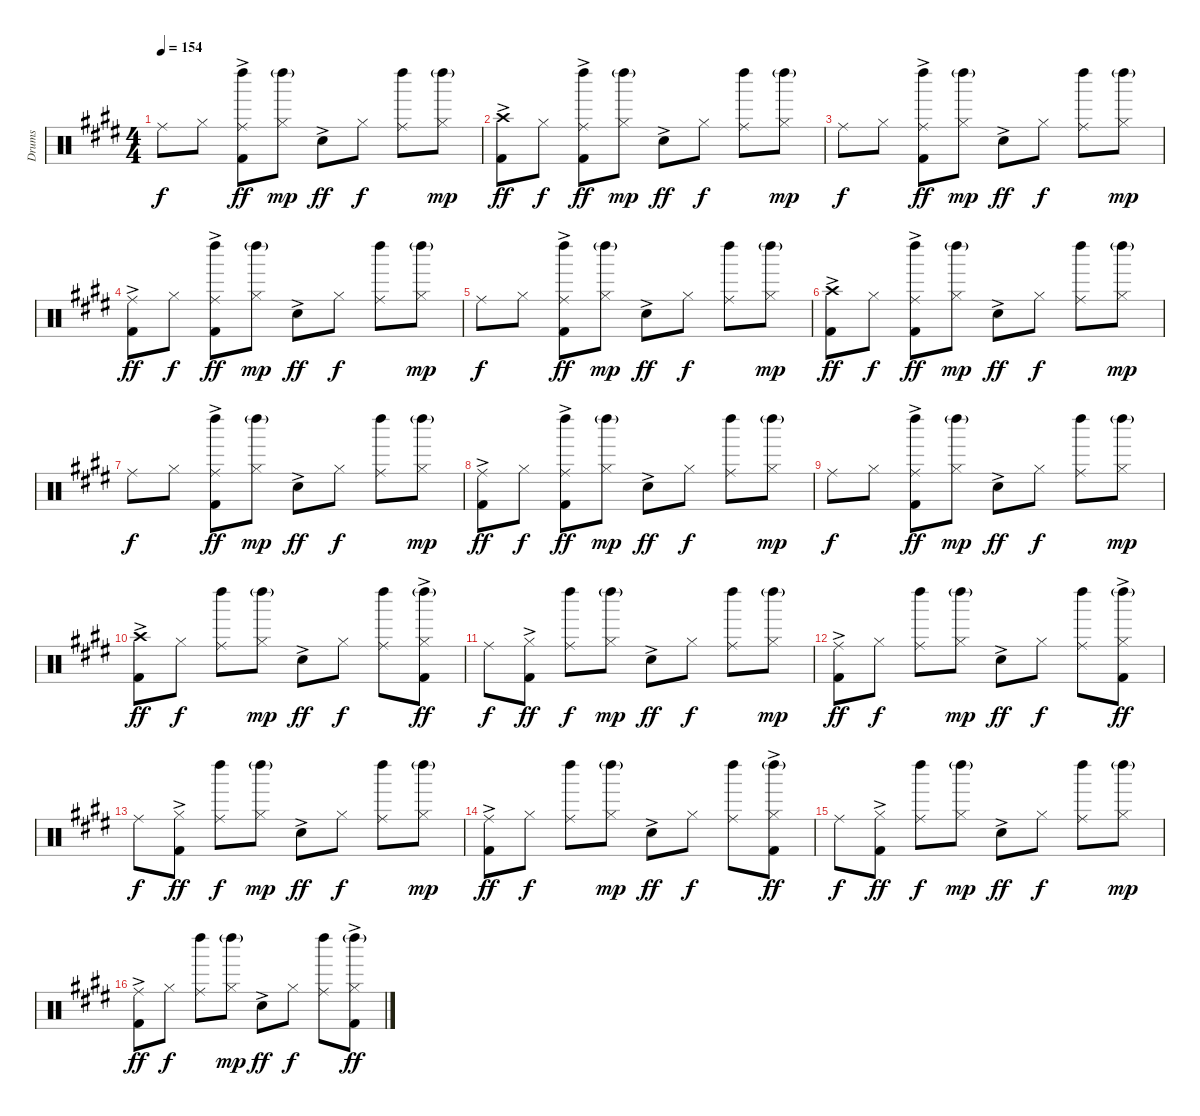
\track ("Drums" "Drums") {instrument percussion}
\staff {score}
\articulation defaults
\ts (4 4)
\tempo 154
\clef neutral
\ks c#minor "Ride (middle)".8{dy f} "Hi-Hat (closed)".8
("Ride (middle)" "Left Maraca (hit)" "Kick (hit) 2"{ac}).8{dy ff} ("Hi-Hat (closed)" "Left Maraca (hit)"{g}).8{dy mp} "Snare (hit) 2"{ac}.8{dy ff} "Hi-Hat (closed)".8{dy f} ("Ride (middle)" "Left Maraca (hit)").8 ("Hi-Hat (closed)" "Left Maraca (hit)"{g}).8{dy mp} |
("Crash high (hit)" "Kick (hit) 2"{ac}).8{dy ff} "Hi-Hat (closed)".8{dy f} ("Ride (middle)" "Left Maraca (hit)" "Kick (hit) 2"{ac}).8{dy ff} ("Hi-Hat (closed)" "Left Maraca (hit)"{g}).8{dy mp} "Snare (hit) 2"{ac}.8{dy ff} "Hi-Hat (closed)".8{dy f} ("Ride (middle)" "Left Maraca (hit)").8 ("Hi-Hat (closed)" "Left Maraca (hit)"{g}).8{dy mp} |
"Ride (middle)".8{dy f} "Hi-Hat (closed)".8 ("Ride (middle)" "Left Maraca (hit)" "Kick (hit) 2"{ac}).8{dy ff} ("Hi-Hat (closed)" "Left Maraca (hit)"{g}).8{dy mp} "Snare (hit) 2"{ac}.8{dy ff} "Hi-Hat (closed)".8{dy f} ("Ride (middle)" "Left Maraca (hit)").8 ("Hi-Hat (closed)" "Left Maraca (hit)"{g}).8{dy mp} |
("Ride (middle)" "Kick (hit) 2"{ac}).8{dy ff} "Hi-Hat (closed)".8{dy f} ("Ride (middle)" "Left Maraca (hit)" "Kick (hit) 2"{ac}).8{dy ff} ("Hi-Hat (closed)" "Left Maraca (hit)"{g}).8{dy mp} "Snare (hit) 2"{ac}.8{dy ff} "Hi-Hat (closed)".8{dy f} ("Ride (middle)" "Left Maraca (hit)").8 ("Hi-Hat (closed)" "Left Maraca (hit)"{g}).8{dy mp} |
"Ride (middle)".8{dy f} "Hi-Hat (closed)".8 ("Ride (middle)" "Left Maraca (hit)" "Kick (hit) 2"{ac}).8{dy ff} ("Hi-Hat (closed)" "Left Maraca (hit)"{g}).8{dy mp} "Snare (hit) 2"{ac}.8{dy ff} "Hi-Hat (closed)".8{dy f} ("Ride (middle)" "Left Maraca (hit)").8 ("Hi-Hat (closed)" "Left Maraca (hit)"{g}).8{dy mp} |
("Crash high (hit)" "Kick (hit) 2"{ac}).8{dy ff} "Hi-Hat (closed)".8{dy f} ("Ride (middle)" "Left Maraca (hit)" "Kick (hit) 2"{ac}).8{dy ff} ("Hi-Hat (closed)" "Left Maraca (hit)"{g}).8{dy mp} "Snare (hit) 2"{ac}.8{dy ff} "Hi-Hat (closed)".8{dy f} ("Ride (middle)" "Left Maraca (hit)").8 ("Hi-Hat (closed)" "Left Maraca (hit)"{g}).8{dy mp} |
"Ride (middle)".8{dy f} "Hi-Hat (closed)".8 ("Ride (middle)" "Left Maraca (hit)" "Kick (hit) 2"{ac}).8{dy ff} ("Hi-Hat (closed)" "Left Maraca (hit)"{g}).8{dy mp} "Snare (hit) 2"{ac}.8{dy ff} "Hi-Hat (closed)".8{dy f} ("Ride (middle)" "Left Maraca (hit)").8 ("Hi-Hat (closed)" "Left Maraca (hit)"{g}).8{dy mp} |
("Ride (middle)" "Kick (hit) 2"{ac}).8{dy ff} "Hi-Hat (closed)".8{dy f} ("Ride (middle)" "Left Maraca (hit)" "Kick (hit) 2"{ac}).8{dy ff} ("Hi-Hat (closed)" "Left Maraca (hit)"{g}).8{dy mp} "Snare (hit) 2"{ac}.8{dy ff} "Hi-Hat (closed)".8{dy f} ("Ride (middle)" "Left Maraca (hit)").8 ("Hi-Hat (closed)" "Left Maraca (hit)"{g}).8{dy mp} |
"Ride (middle)".8{dy f} "Hi-Hat (closed)".8 ("Ride (middle)" "Left Maraca (hit)" "Kick (hit) 2"{ac}).8{dy ff} ("Hi-Hat (closed)" "Left Maraca (hit)"{g}).8{dy mp} "Snare (hit) 2"{ac}.8{dy ff} "Hi-Hat (closed)".8{dy f} ("Ride (middle)" "Left Maraca (hit)").8 ("Hi-Hat (closed)" "Left Maraca (hit)"{g}).8{dy mp} |
("Crash high (hit)" "Kick (hit) 2"{ac}).8{dy ff} "Hi-Hat (closed)".8{dy f} ("Ride (middle)" "Left Maraca (hit)").8 ("Hi-Hat (closed)" "Left Maraca (hit)"{g}).8{dy mp} "Snare (hit) 2"{ac}.8{dy ff} "Hi-Hat (closed)".8{dy f} ("Ride (middle)" "Left Maraca (hit)").8 ("Hi-Hat (closed)" "Left Maraca (hit)"{g} "Kick (hit) 2"{ac}).8{dy ff} |
"Ride (middle)".8{dy f} ("Hi-Hat (closed)" "Kick (hit) 2"{ac}).8{dy ff} ("Ride (middle)" "Left Maraca (hit)").8{dy f} ("Hi-Hat (closed)" "Left Maraca (hit)"{g}).8{dy mp} "Snare (hit) 2"{ac}.8{dy ff} "Hi-Hat (closed)".8{dy f} ("Ride (middle)" "Left Maraca (hit)").8 ("Hi-Hat (closed)" "Left Maraca (hit)"{g}).8{dy mp} |
("Ride (middle)" "Kick (hit) 2"{ac}).8{dy ff} "Hi-Hat (closed)".8{dy f} ("Ride (middle)" "Left Maraca (hit)").8 ("Hi-Hat (closed)" "Left Maraca (hit)"{g}).8{dy mp} "Snare (hit) 2"{ac}.8{dy ff} "Hi-Hat (closed)".8{dy f} ("Ride (middle)" "Left Maraca (hit)").8 ("Hi-Hat (closed)" "Left Maraca (hit)"{g} "Kick (hit) 2"{ac}).8{dy ff} |
"Ride (middle)".8{dy f} ("Hi-Hat (closed)" "Kick (hit) 2"{ac}).8{dy ff} ("Ride (middle)" "Left Maraca (hit)").8{dy f} ("Hi-Hat (closed)" "Left Maraca (hit)"{g}).8{dy mp} "Snare (hit) 2"{ac}.8{dy ff} "Hi-Hat (closed)".8{dy f} ("Ride (middle)" "Left Maraca (hit)").8 ("Hi-Hat (closed)" "Left Maraca (hit)"{g}).8{dy mp} |
("Ride (middle)" "Kick (hit) 2"{ac}).8{dy ff} "Hi-Hat (closed)".8{dy f} ("Ride (middle)" "Left Maraca (hit)").8 ("Hi-Hat (closed)" "Left Maraca (hit)"{g}).8{dy mp} "Snare (hit) 2"{ac}.8{dy ff} "Hi-Hat (closed)".8{dy f} ("Ride (middle)" "Left Maraca (hit)").8 ("Hi-Hat (closed)" "Left Maraca (hit)"{g} "Kick (hit) 2"{ac}).8{dy ff} |
"Ride (middle)".8{dy f} ("Hi-Hat (closed)" "Kick (hit) 2"{ac}).8{dy ff} ("Ride (middle)" "Left Maraca (hit)").8{dy f} ("Hi-Hat (closed)" "Left Maraca (hit)"{g}).8{dy mp} "Snare (hit) 2"{ac}.8{dy ff} "Hi-Hat (closed)".8{dy f} ("Ride (middle)" "Left Maraca (hit)").8 ("Hi-Hat (closed)" "Left Maraca (hit)"{g}).8{dy mp} |
("Ride (middle)" "Kick (hit) 2"{ac}).8{dy ff} "Hi-Hat (closed)".8{dy f} ("Ride (middle)" "Left Maraca (hit)").8 ("Hi-Hat (closed)" "Left Maraca (hit)"{g}).8{dy mp} "Snare (hit) 2"{ac}.8{dy ff} "Hi-Hat (closed)".8{dy f} ("Ride (middle)" "Left Maraca (hit)").8 ("Hi-Hat (closed)" "Left Maraca (hit)"{g} "Kick (hit) 2"{ac}).8{dy ff}
